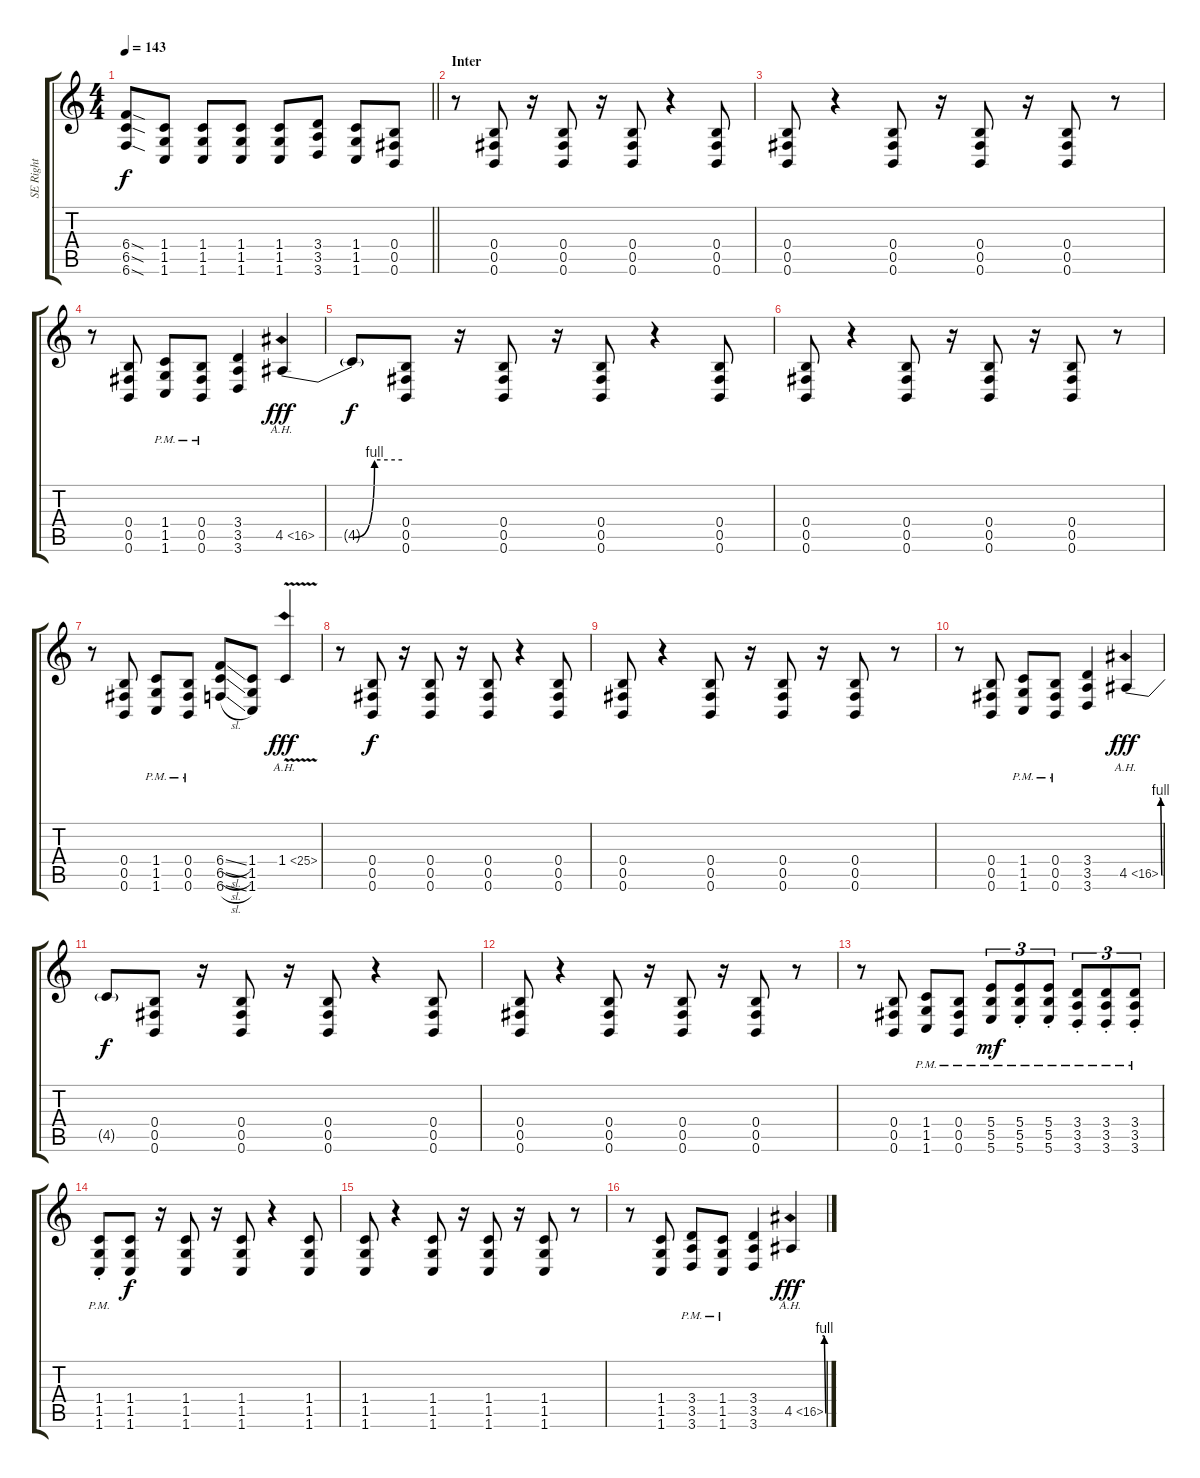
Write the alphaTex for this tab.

\track ("SE Right" "SE Right") {instrument distortionguitar}
\staff {score tabs}
\tuning (Db4 Ab3 E3 B2 Gb2 B1) {hide}
\ts (4 4)
\tempo 143
\clef g2
\barLineRight lightlight
\ks c
(6.4{sod t} 6.5{sod t} 6.6{sod t}).8{dy f} (1.4 1.5 1.6).8 (1.4 1.5 1.6).8 (1.4 1.5 1.6).8 (1.4 1.5 1.6).8 (3.4 3.5 3.6).8 (1.4 1.5 1.6).8 (0.4 0.5 0.6).8 |
\section ("" "Inter")
r.8{volume 8 balance 14} (0.4 0.5 0.6).8 r.16 (0.4 0.5 0.6).8 r.16 (0.4 0.5 0.6).8 r.4 (0.4 0.5 0.6).8 |
(0.4 0.5 0.6).8 r.4 (0.4 0.5 0.6).8 r.16 (0.4 0.5 0.6).8 r.16 (0.4 0.5 0.6).8 r.8 |
r.8 (0.4 0.5 0.6).8 (1.4{pm} 1.5{pm} 1.6{pm}).8 (0.4{pm} 0.5{pm} 0.6{pm}).8 (3.4 3.5 3.6).4 4.5{be (custom 0 0 25 0 40 4 60 4) ah 12}.4{dy fff} |
4.5{t}.8{dy f} (0.4 0.5 0.6).8 r.16 (0.4 0.5 0.6).8 r.16 (0.4 0.5 0.6).8 r.4 (0.4 0.5 0.6).8 |
(0.4 0.5 0.6).8 r.4 (0.4 0.5 0.6).8 r.16 (0.4 0.5 0.6).8 r.16 (0.4 0.5 0.6).8 r.8 |
r.8 (0.4 0.5 0.6).8 (1.4{pm} 1.5{pm} 1.6{pm}).8 (0.4{pm} 0.5{pm} 0.6{pm}).8 (6.4{sl} 6.5{sl} 6.6{sl}).8 (1.4 1.5 1.6).8 1.4{ah 24 v}.4{dy fff} |
r.8 (0.4 0.5 0.6).8{dy f} r.16 (0.4 0.5 0.6).8 r.16 (0.4 0.5 0.6).8 r.4 (0.4 0.5 0.6).8 |
(0.4 0.5 0.6).8 r.4 (0.4 0.5 0.6).8 r.16 (0.4 0.5 0.6).8 r.16 (0.4 0.5 0.6).8 r.8 |
r.8 (0.4 0.5 0.6).8 (1.4{pm} 1.5{pm} 1.6{pm}).8 (0.4{pm} 0.5{pm} 0.6{pm}).8 (3.4 3.5 3.6).4 4.5{be (custom 0 0 25 0 40 4 60 4) ah 12}.4{dy fff} |
4.5{t}.8{dy f} (0.4 0.5 0.6).8 r.16 (0.4 0.5 0.6).8 r.16 (0.4 0.5 0.6).8 r.4 (0.4 0.5 0.6).8 |
(0.4 0.5 0.6).8 r.4 (0.4 0.5 0.6).8 r.16 (0.4 0.5 0.6).8 r.16 (0.4 0.5 0.6).8 r.8 |
r.8 (0.4 0.5 0.6).8 (1.4{pm} 1.5{pm} 1.6{pm}).8 (0.4{pm} 0.5{pm} 0.6{pm}).8 (5.4{pm} 5.5{pm} 5.6{pm}).8{tu (3 2) dy mf} (5.4{pm st} 5.5{pm st} 5.6{pm st}).8{tu (3 2)} (5.4{pm st} 5.5{pm st} 5.6{pm st}).8{tu (3 2)} (3.4{pm st} 3.5{pm st} 3.6{pm st}).8{tu (3 2)} (3.4{pm st} 3.5{pm st} 3.6{pm st}).8{tu (3 2)} (3.4{pm st} 3.5{pm st} 3.6{pm st}).8{tu (3 2)} |
(1.4{pm st} 1.5{pm st} 1.6{pm st}).8 (1.4 1.5 1.6).8{dy f} r.16 (1.4 1.5 1.6).8 r.16 (1.4 1.5 1.6).8 r.4 (1.4 1.5 1.6).8 |
(1.4 1.5 1.6).8 r.4 (1.4 1.5 1.6).8 r.16 (1.4 1.5 1.6).8 r.16 (1.4 1.5 1.6).8 r.8 |
r.8 (1.4 1.5 1.6).8 (3.4{pm} 3.5{pm} 3.6{pm}).8 (1.4{pm} 1.5{pm} 1.6{pm}).8 (3.4 3.5 3.6).4 4.5{be (custom 0 0 25 0 40 4 60 4) ah 12}.4{dy fff}
